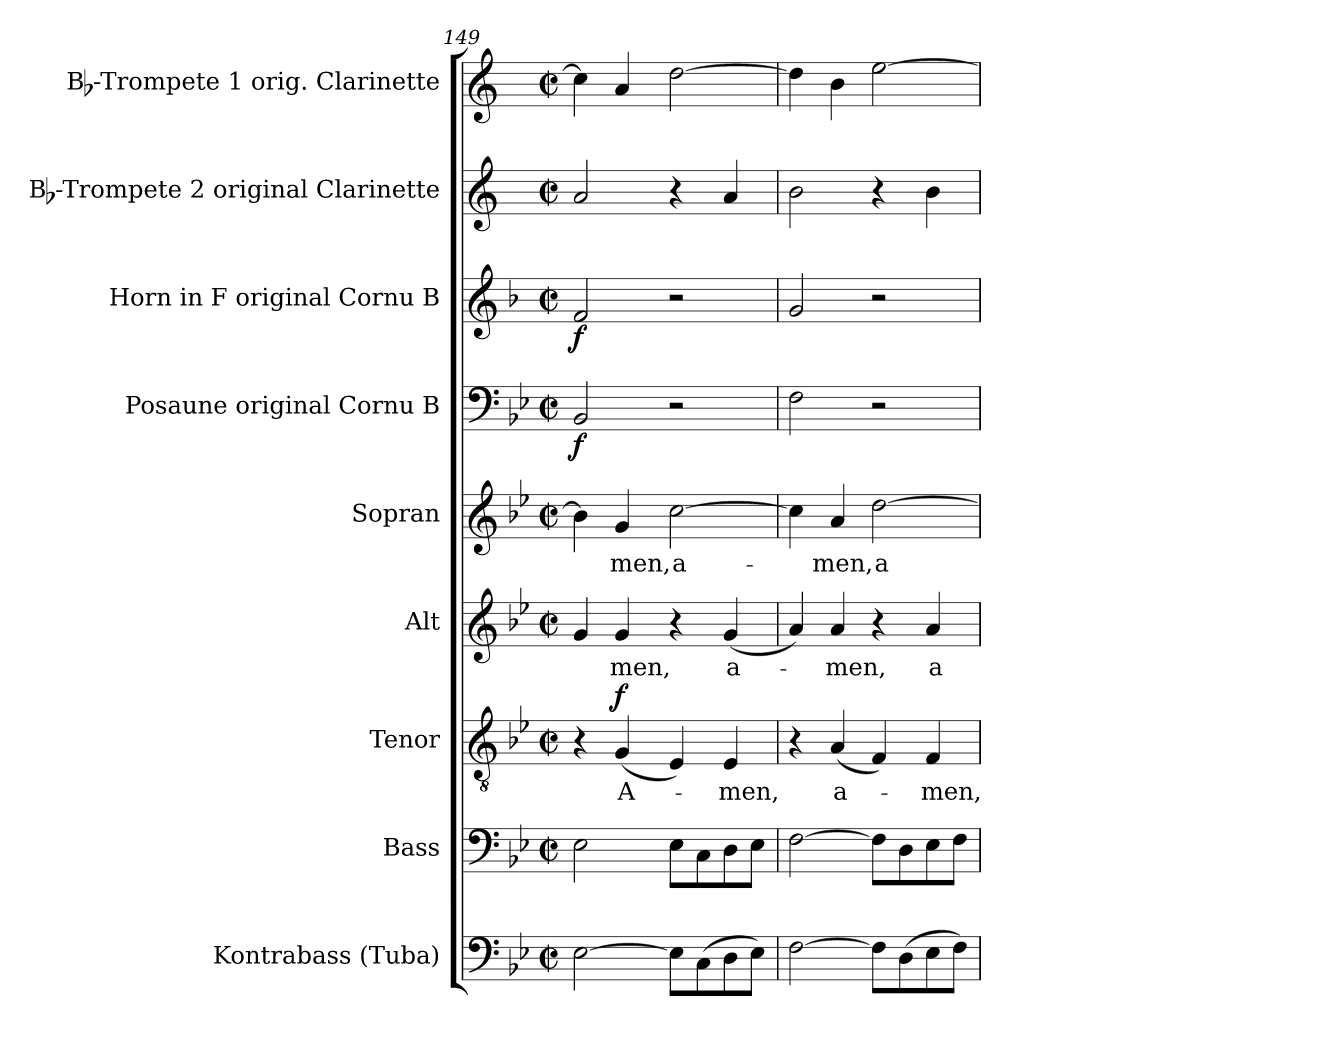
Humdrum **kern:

**kern	**kern	**kern	**text	**dynam	**kern	**text	**kern	**text	**kern	**dynam	**kern	**dynam	**kern	**kern
*part9	*part8	*part7	*part7	*part7	*part6	*part6	*part5	*part5	*part4	*part4	*part3	*part3	*part2	*part1
*staff9	*staff8	*staff7	*staff7	*staff7	*staff6	*staff6	*staff5	*staff5	*staff4	*staff4	*staff3	*staff3	*staff2	*staff1
*I"Kontrabass (Tuba)	*I"Bass	*I"Tenor	*	*	*I"Alt	*	*I"Sopran	*	*I"Posaune original Cornu B	*	*I"Horn in F original Cornu B	*	*I"Bb-Trompete 2 original Clarinette	*I"Bb-Trompete 1 orig. Clarinette
*I'Kb.	*I'B.	*I'T.	*	*	*I'A.	*	*I'S.	*	*I'Pos.	*	*I'Hrn.	*	*I'Bb Trp. 2	*I'Bb Trp. 1
*clefF4	*clefF4	*clefGv2	*	*	*clefG2	*	*clefG2	*	*clefF4	*	*clefG2	*	*clefG2	*clefG2
*ITrd7c12	*	*	*	*	*	*	*	*	*	*	*ITrd4c7	*	*ITrd1c2	*ITrd1c2
*k[b-e-]	*k[b-e-]	*k[b-e-]	*	*	*k[b-e-]	*	*k[b-e-]	*	*k[b-e-]	*	*k[b-e-]	*	*k[b-e-]	*k[b-e-]
*B-:	*B-:	*B-:	*	*	*B-:	*	*B-:	*	*B-:	*	*B-:	*	*B-:	*B-:
*M2/2	*M2/2	*M2/2	*	*	*M2/2	*	*M2/2	*	*M2/2	*	*M2/2	*	*M2/2	*M2/2
*met(c|)	*met(c|)	*met(c|)	*	*	*met(c|)	*	*met(c|)	*	*met(c|)	*	*met(c|)	*	*met(c|)	*met(c|)
=149	=149	=149	=149	=149	=149	=149	=149	=149	=149	=149	=149	=149	=149	=149
!	!	!	!	!	!	!	!	!	!	!LO:DY:b	!	!LO:DY:b	!	!
[2EE-\	2E-\	4r	.	.	4g/	.	4b-\]	.	2BB-/	f	2B-/	f	2g/	4b-\]
!	!	!	!LO:LY:b	!LO:DY:a	!	!LO:LY:b	!	!LO:LY:b	!	!	!	!	!	!
.	.	(<4G/	A-	f	4g/	-men,	4g/	-men,	.	.	.	.	.	4g/
!	!	!	!	!	!	!	!	!LO:LY:b	!	!	!	!	!	!
8EE-\L]	8E-\L	4E-/)	.	.	4r	.	[2cc\	a-	2r	.	2r	.	4r	[2cc\
(>8CC\	8C\	.	.	.	.	.	.	.	.	.	.	.	.	.
!	!	!	!LO:LY:b	!	!	!LO:LY:b	!	!	!	!	!	!	!	!
8DD\	8D\	4E-/	-men,	.	(<4g/	a-	.	.	.	.	.	.	4g/	.
8EE-\J)	8E-\J	.	.	.	.	.	.	.	.	.	.	.	.	.
=150	=150	=150	=150	=150	=150	=150	=150	=150	=150	=150	=150	=150	=150	=150
[2FF\	[2F\	4r	.	.	4a/)	.	4cc\]	.	2F\	.	2c/	.	2a\	4cc\]
!	!	!	!LO:LY:b	!	!	!LO:LY:b	!	!LO:LY:b	!	!	!	!	!	!
.	.	(<4A/	a-	.	4a/	-men,	4a/	-men,	.	.	.	.	.	4a\
!	!	!	!	!	!	!	!	!LO:LY:b	!	!	!	!	!	!
8FF\L]	8F\L]	4F/)	.	.	4r	.	[2dd\	a-	2r	.	2r	.	4r	[2dd\
(>8DD\	8D\	.	.	.	.	.	.	.	.	.	.	.	.	.
!	!	!	!LO:LY:b	!	!	!LO:LY:b	!	!	!	!	!	!	!	!
8EE-\	8E-\	4F/	-men,	.	4a/	a-	.	.	.	.	.	.	4a\	.
8FF\J)	8F\J	.	.	.	.	.	.	.	.	.	.	.	.	.
=	=	=	=	=	=	=	=	=	=	=	=	=	=	=
*-	*-	*-	*-	*-	*-	*-	*-	*-	*-	*-	*-	*-	*-	*-
